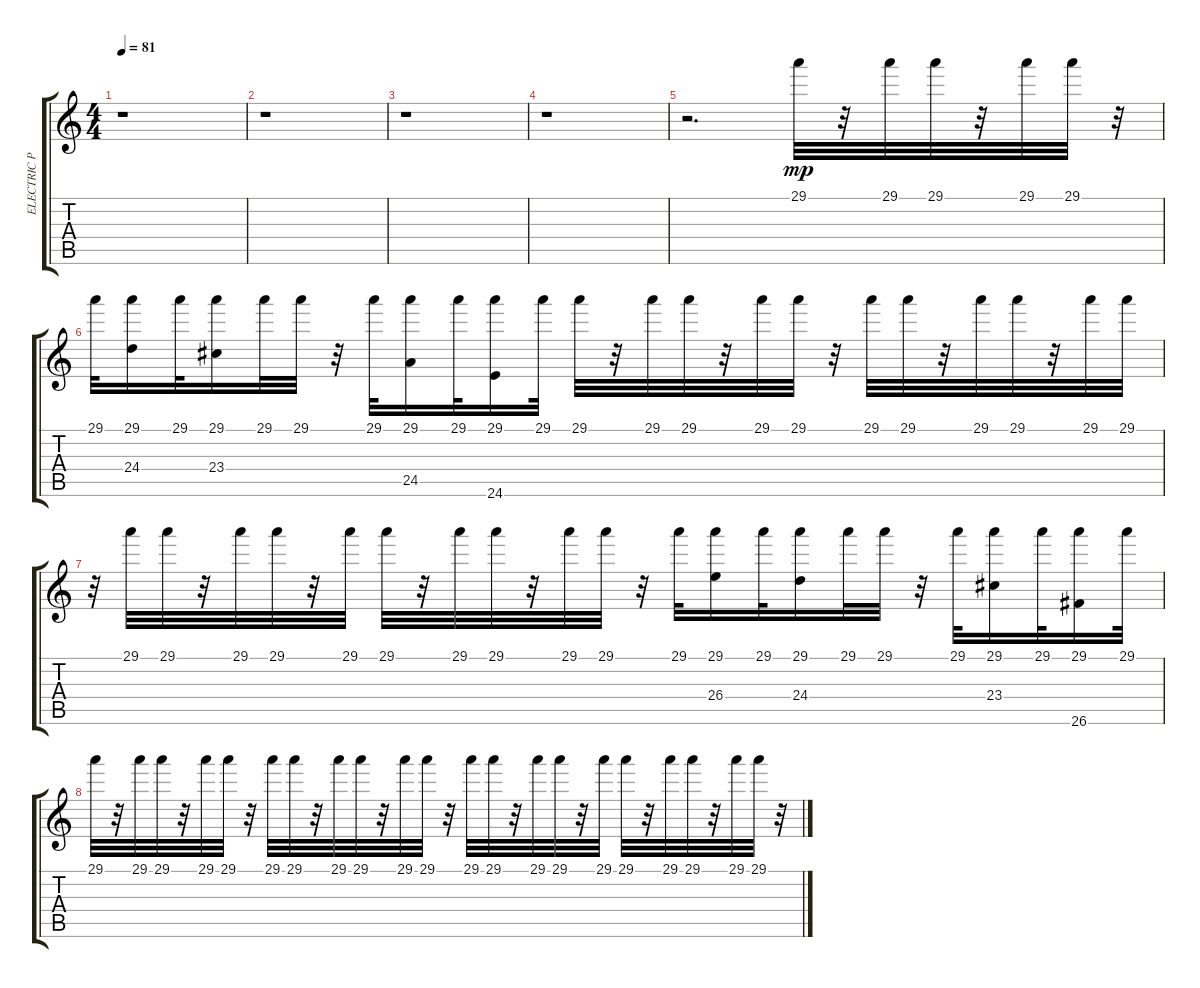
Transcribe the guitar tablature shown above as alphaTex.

\track ("ELECTRIC PIANO3" "ELECTRIC P") {instrument electricpiano2}
\staff {score tabs}
\tuning (E4 B3 G3 D3 A2 E2) {hide}
\ts (4 4)
\tempo 81
\clef g2
\ks c
r.1{dy f} |
r.1 |
r.1 |
r.1 |
r.2{d} 29.1.32{dy mp} r.32 29.1.32 29.1.32 r.32 29.1.32 29.1.32 r.32 |
29.1.32 (29.1 24.4).16 29.1.32 (29.1 23.4).16 29.1.32 29.1.32 r.32 29.1.32 (29.1 24.5).16 29.1.32 (29.1 24.6).16 29.1.32 29.1.32 r.32 29.1.32 29.1.32 r.32 29.1.32 29.1.32 r.32 29.1.32 29.1.32 r.32 29.1.32 29.1.32 r.32 29.1.32 29.1.32 |
r.32 29.1.32 29.1.32 r.32 29.1.32 29.1.32 r.32 29.1.32 29.1.32 r.32 29.1.32 29.1.32 r.32 29.1.32 29.1.32 r.32 29.1.32 (29.1 26.4).16 29.1.32 (29.1 24.4).16 29.1.32 29.1.32 r.32 29.1.32 (29.1 23.4).16 29.1.32 (29.1 26.6).16 29.1.32 |
29.1.32 r.32 29.1.32 29.1.32 r.32 29.1.32 29.1.32 r.32 29.1.32 29.1.32 r.32 29.1.32 29.1.32 r.32 29.1.32 29.1.32 r.32 29.1.32 29.1.32 r.32 29.1.32 29.1.32 r.32 29.1.32 29.1.32 r.32 29.1.32 29.1.32 r.32 29.1.32 29.1.32 r.32
